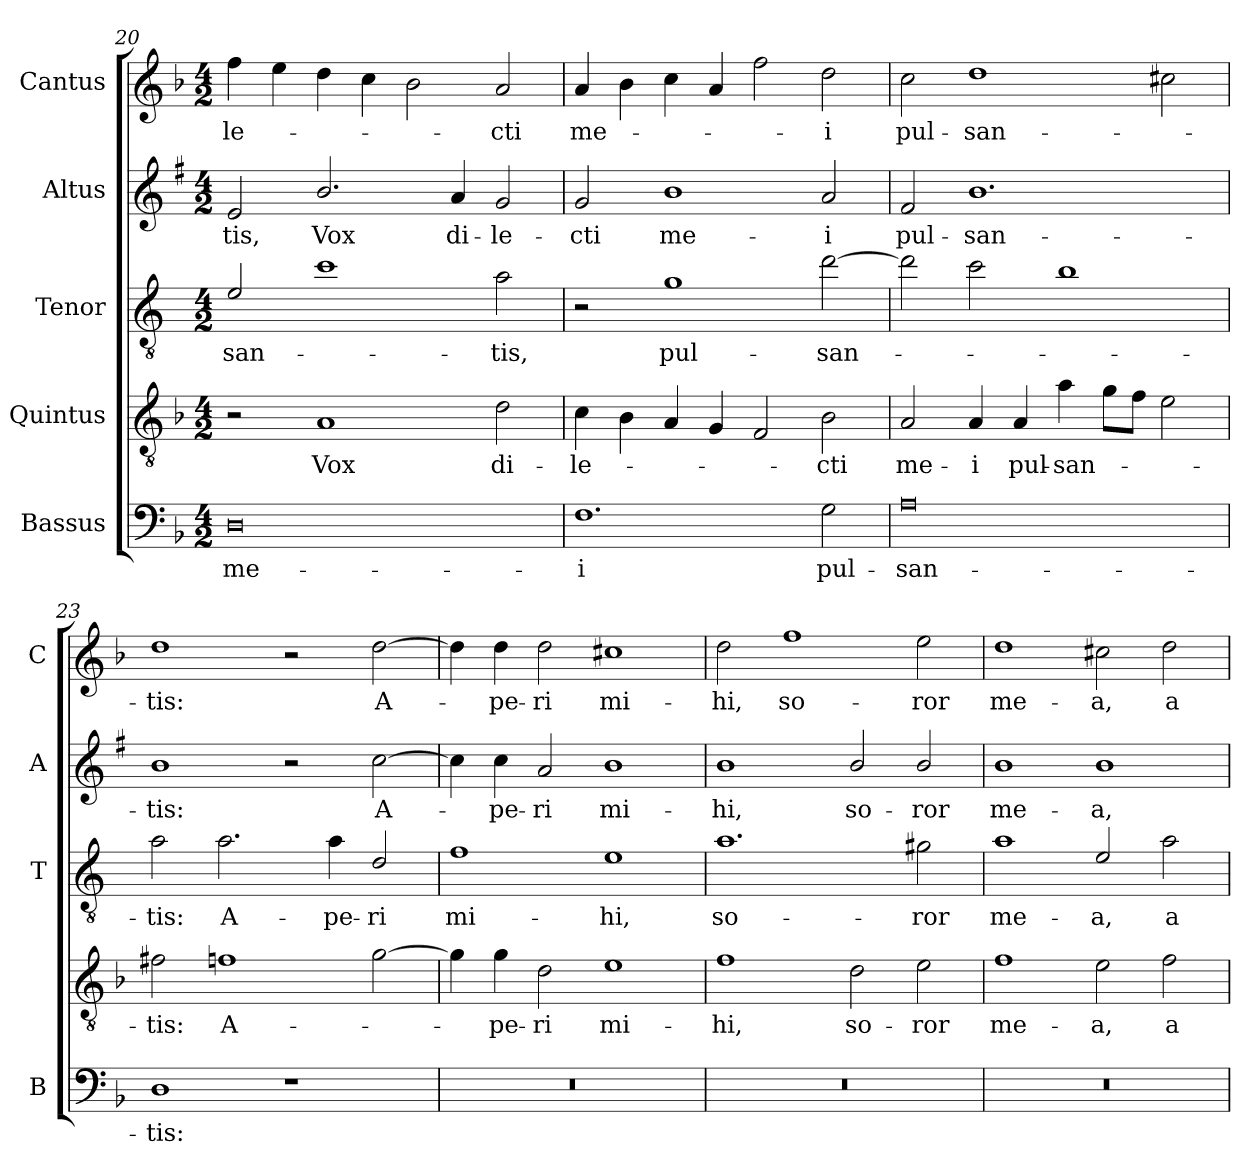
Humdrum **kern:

**kern	**text	**kern	**text	**kern	**text	**kern	**text	**kern	**text
*part5	*part5	*part4	*part4	*part3	*part3	*part2	*part2	*part1	*part1
*staff5	*staff5	*staff4	*staff4	*staff3	*staff3	*staff2	*staff2	*staff1	*staff1
*I"Bassus	*	*I"Quintus	*	*I"Tenor	*	*I"Altus	*	*I"Cantus	*
*I'B	*	*	*	*I'T	*	*I'A	*	*I'C	*
*clefF4	*	*clefGv2	*	*clefGv2	*	*clefG2	*	*clefG2	*
*	*	*	*	*ITrd4c7	*	*ITrd1c2	*	*	*
*k[b-]	*	*k[b-]	*	*k[b-]	*	*k[b-]	*	*k[b-]	*
*F:	*	*F:	*	*F:	*	*F:	*	*F:	*
*M4/2	*	*M4/2	*	*M4/2	*	*M4/2	*	*M4/2	*
=20	=20	=20	=20	=20	=20	=20	=20	=20	=20
!	!LO:LY:b	!	!	!	!LO:LY:b	!	!LO:LY:b	!	!LO:LY:b
0D	me-	2r	.	2A/	-san-	2d/	-tis,	4ff\	-le-
.	.	.	.	.	.	.	.	4ee\	.
!	!	!	!LO:LY:b	!	!	!	!LO:LY:b	!	!
.	.	1A	Vox	1f	.	2.a/	Vox	4dd\	.
.	.	.	.	.	.	.	.	4cc\	.
.	.	.	.	.	.	.	.	2b-\	.
!	!	!	!	!	!	!	!LO:LY:b	!	!
.	.	.	.	.	.	4g/	di-	.	.
!	!	!	!LO:LY:b	!	!LO:LY:b	!	!LO:LY:b	!	!LO:LY:b
.	.	2d\	di-	2d\	-tis,	2f/	-le-	2a/	-cti
!!LO:LB:g=z
=21	=21	=21	=21	=21	=21	=21	=21	=21	=21
!	!LO:LY:b	!	!LO:LY:b	!	!	!	!LO:LY:b	!	!LO:LY:b
1.F	-i	4c\	-le-	2r	.	2f/	-cti	4a/	me-
.	.	4B-\	.	.	.	.	.	4b-\	.
!	!	!	!	!	!LO:LY:b	!	!LO:LY:b	!	!
.	.	4A/	.	1c	pul-	1a	me-	4cc\	.
.	.	4G/	.	.	.	.	.	4a/	.
.	.	2F/	.	.	.	.	.	2ff\	.
!	!LO:LY:b	!	!LO:LY:b	!	!LO:LY:b	!	!LO:LY:b	!	!LO:LY:b
2G\	pul-	2B-\	-cti	[2g\	-san-	2g/	-i	2dd\	-i
=22	=22	=22	=22	=22	=22	=22	=22	=22	=22
!	!LO:LY:b	!	!LO:LY:b	!	!	!	!LO:LY:b	!	!LO:LY:b
0A	-san-	2A/	me-	2g\]	.	2e/	pul-	2cc\	pul-
!	!	!	!LO:LY:b	!	!	!	!LO:LY:b	!	!LO:LY:b
.	.	4A/	-i	2f\	.	1.a	-san-	1dd	-san-
!	!	!	!LO:LY:b	!	!	!	!	!	!
.	.	4A/	pul-	.	.	.	.	.	.
!	!	!	!LO:LY:b	!	!	!	!	!	!
.	.	4a\	-san-	1e	.	.	.	.	.
.	.	8g\L	.	.	.	.	.	.	.
.	.	8f\J	.	.	.	.	.	.	.
.	.	2e\	.	.	.	.	.	2cc#X\	.
=23	=23	=23	=23	=23	=23	=23	=23	=23	=23
!	!LO:LY:b	!	!LO:LY:b	!	!LO:LY:b	!	!LO:LY:b	!	!LO:LY:b
1D	-tis:	2f#X\	-tis:	2d\	-tis:	1a	-tis:	1dd	-tis:
!	!	!	!LO:LY:b	!	!LO:LY:b	!	!	!	!
.	.	1fn	A-	2.d\	A-	.	.	.	.
1r	.	.	.	.	.	2r	.	2r	.
!	!	!	!	!	!LO:LY:b	!	!	!	!
.	.	.	.	4d\	-pe-	.	.	.	.
!	!	!	!	!	!LO:LY:b	!	!LO:LY:b	!	!LO:LY:b
.	.	[2g\	.	2G/	-ri	[2b-\	A-	[2dd\	A-
=24	=24	=24	=24	=24	=24	=24	=24	=24	=24
!	!	!	!	!	!LO:LY:b	!	!	!	!
0r	.	4g\]	.	1B-	mi-	4b-\]	.	4dd\]	.
!	!	!	!LO:LY:b	!	!	!	!LO:LY:b	!	!LO:LY:b
.	.	4g\	-pe-	.	.	4b-\	-pe-	4dd\	-pe-
!	!	!	!LO:LY:b	!	!	!	!LO:LY:b	!	!LO:LY:b
.	.	2d\	-ri	.	.	2g/	-ri	2dd\	-ri
!	!	!	!LO:LY:b	!	!LO:LY:b	!	!LO:LY:b	!	!LO:LY:b
.	.	1e	mi-	1A	-hi,	1a	mi-	1cc#X	mi-
=25	=25	=25	=25	=25	=25	=25	=25	=25	=25
!	!	!	!LO:LY:b	!	!LO:LY:b	!	!LO:LY:b	!	!LO:LY:b
0r	.	1f	-hi,	1.d	so-	1a	-hi,	2dd\	-hi,
!	!	!	!	!	!	!	!	!	!LO:LY:b
.	.	.	.	.	.	.	.	1ff	so-
!	!	!	!LO:LY:b	!	!	!	!LO:LY:b	!	!
.	.	2d\	so-	.	.	2a/	so-	.	.
!	!	!	!LO:LY:b	!	!LO:LY:b	!	!LO:LY:b	!	!LO:LY:b
.	.	2e\	-ror	2c#X\	-ror	2a/	-ror	2ee\	-ror
!!LO:LB:g=z
=26	=26	=26	=26	=26	=26	=26	=26	=26	=26
!	!	!	!LO:LY:b	!	!LO:LY:b	!	!LO:LY:b	!	!LO:LY:b
0r	.	1f	me-	1d	me-	1a	me-	1dd	me-
!	!	!	!LO:LY:b	!	!LO:LY:b	!	!LO:LY:b	!	!LO:LY:b
.	.	2e\	-a,	2A/	-a,	1a	-a,	2cc#X\	-a,
!	!	!	!LO:LY:b	!	!LO:LY:b	!	!	!	!LO:LY:b
.	.	2f\	a-	2d\	a-	.	.	2dd\	a-
=	=	=	=	=	=	=	=	=	=
*-	*-	*-	*-	*-	*-	*-	*-	*-	*-
